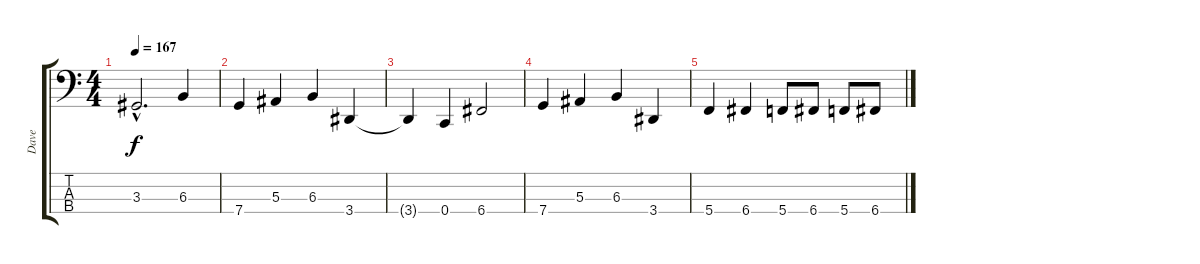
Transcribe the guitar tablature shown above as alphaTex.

\track ("Dave" "Dave") {instrument electricbasspick}
\staff {score tabs}
\tuning (Eb2 Bb1 F1 C1) {hide}
\ts (4 4)
\tempo 167
\clef f4
\ks c
3.3{hac}.2{d dy f} 6.3.4 |
7.4.4 5.3.4 6.3.4 3.4.4 |
3.4{t}.4 0.4.4 6.4.2 |
7.4.4 5.3.4 6.3.4 3.4.4 |
5.4.4 6.4.4 5.4.8 6.4.8 5.4.8 6.4.8
